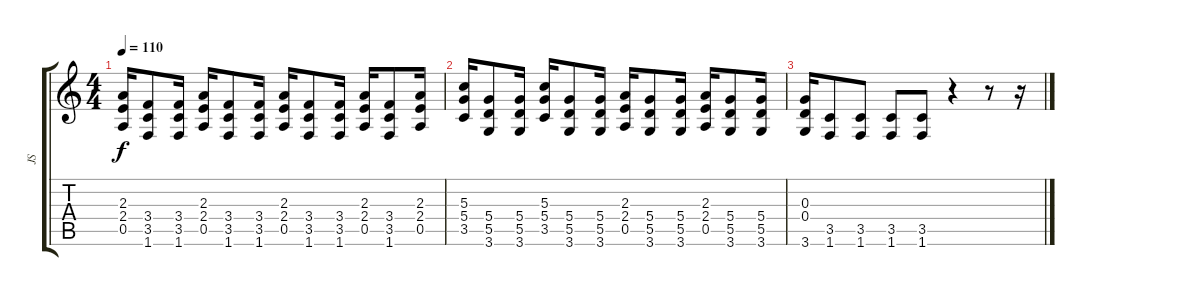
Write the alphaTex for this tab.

\track ("JS" "JS") {instrument overdrivenguitar}
\staff {score tabs}
\tuning (E4 B3 G3 D3 A2 E2) {hide}
\ts (4 4)
\tempo 110
\clef g2
\ks c
(2.3 2.4 0.5).16{dy f} (3.4 3.5 1.6).8 (3.4 3.5 1.6).16 (2.3 2.4 0.5).16 (3.4 3.5 1.6).8 (3.4 3.5 1.6).16 (2.3 2.4 0.5).16 (3.4 3.5 1.6).8 (3.4 3.5 1.6).16 (2.3 2.4 0.5).16 (3.4 3.5 1.6).8 (2.3 2.4 0.5).16 |
(5.3 5.4 3.5).16 (5.4 5.5 3.6).8 (5.4 5.5 3.6).16 (5.3 5.4 3.5).16 (5.4 5.5 3.6).8 (5.4 5.5 3.6).16 (2.3 2.4 0.5).16 (5.4 5.5 3.6).8 (5.4 5.5 3.6).16 (2.3 2.4 0.5).16 (5.4 5.5 3.6).8 (5.4 5.5 3.6).16 |
(0.3 0.4 3.6).16 (3.5 1.6).8 (3.5 1.6).8 (3.5 1.6).8 (3.5 1.6).8 r.4 r.8 r.16
